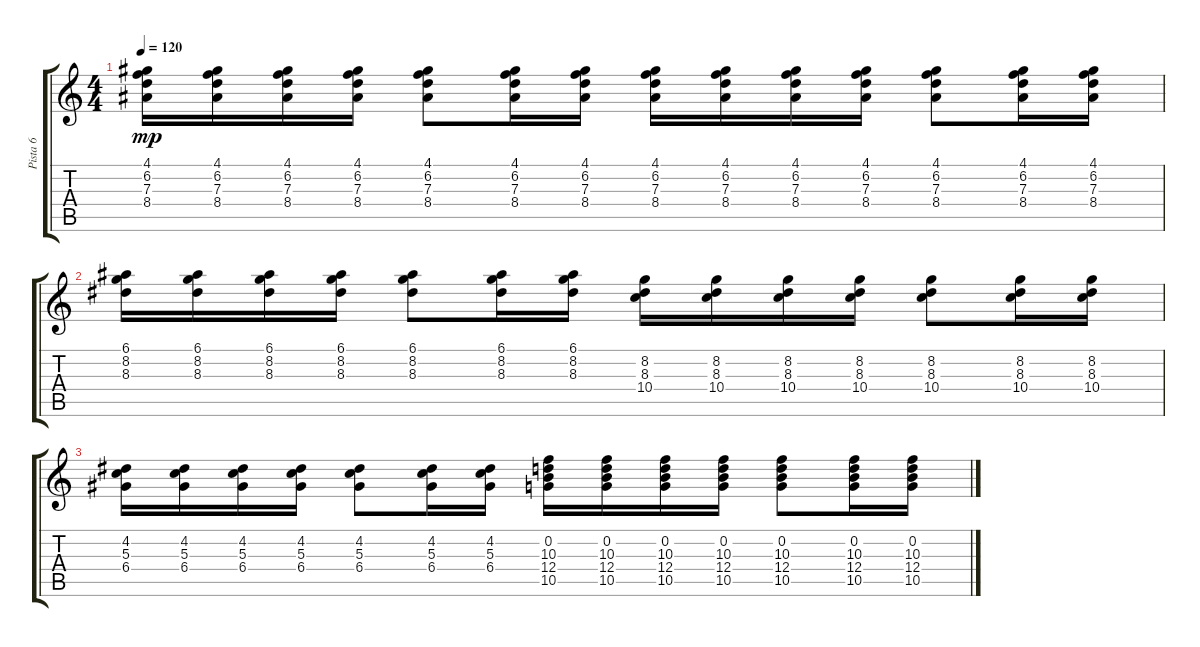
\track ("Pista 6" "Pista 6") {instrument acousticguitarnylon}
\staff {score tabs}
\tuning (E4 B3 G3 D3 A2 E2) {hide}
\ts (4 4)
\tempo 120
\clef g2
\ks c
(4.1 6.2 7.3 8.4).16{dy mp} (4.1 6.2 7.3 8.4).16 (4.1 6.2 7.3 8.4).16 (4.1 6.2 7.3 8.4).16 (4.1 6.2 7.3 8.4).8 (4.1 6.2 7.3 8.4).16 (4.1 6.2 7.3 8.4).16 (4.1 6.2 7.3 8.4).16 (4.1 6.2 7.3 8.4).16 (4.1 6.2 7.3 8.4).16 (4.1 6.2 7.3 8.4).16 (4.1 6.2 7.3 8.4).8 (4.1 6.2 7.3 8.4).16 (4.1 6.2 7.3 8.4).16 |
(6.1 8.2 8.3).16 (6.1 8.2 8.3).16 (6.1 8.2 8.3).16 (6.1 8.2 8.3).16 (6.1 8.2 8.3).8 (6.1 8.2 8.3).16 (6.1 8.2 8.3).16 (8.2 8.3 10.4).16 (8.2 8.3 10.4).16 (8.2 8.3 10.4).16 (8.2 8.3 10.4).16 (8.2 8.3 10.4).8 (8.2 8.3 10.4).16 (8.2 8.3 10.4).16 |
(4.2 5.3 6.4).16 (4.2 5.3 6.4).16 (4.2 5.3 6.4).16{instrument acousticguitarnylon} (4.2 5.3 6.4).16 (4.2 5.3 6.4).8 (4.2 5.3 6.4).16 (4.2 5.3 6.4).16 (0.2 10.3 12.4 10.5).16 (0.2 10.3 12.4 10.5).16 (0.2 10.3 12.4 10.5).16 (0.2 10.3 12.4 10.5).16 (0.2 10.3 12.4 10.5).8 (0.2 10.3 12.4 10.5).16 (0.2 10.3 12.4 10.5).16
